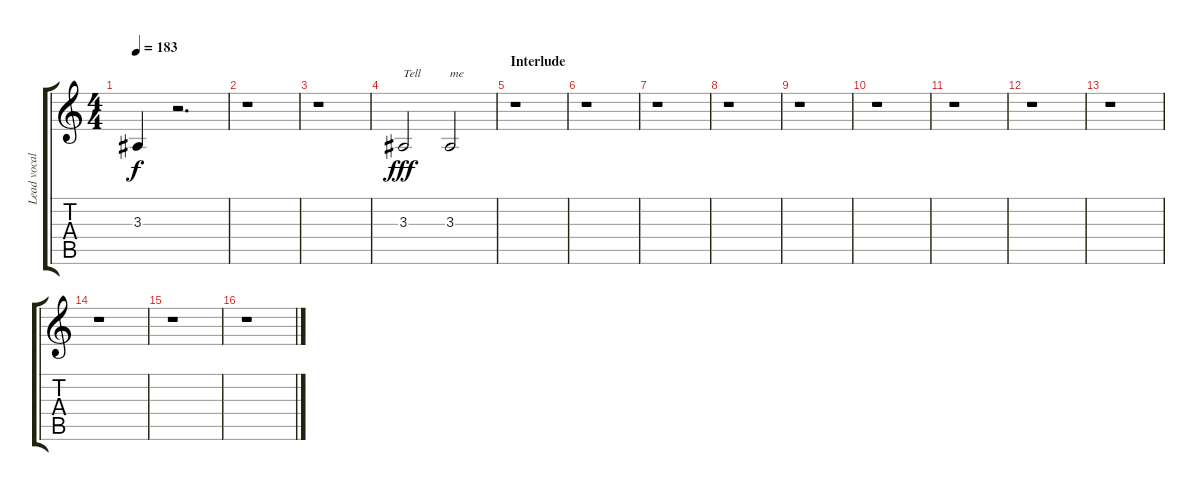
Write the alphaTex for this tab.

\track ("Lead vocals (Moby)" "Lead vocal") {instrument fx5brightness}
\staff {score tabs}
\tuning (E4 B3 G3 D3 A2 E2) {hide}
\ts (4 4)
\tempo 183
\clef g2
\ks c
3.3{t}.4{dy f} r.2{d} |
r.1 |
r.1 |
3.3.2{txt "Tell" dy fff} 3.3.2{txt "me"} |
\section ("" "Interlude")
r.1 |
r.1 |
r.1 |
r.1 |
r.1 |
r.1 |
r.1 |
r.1 |
r.1 |
r.1 |
r.1 |
r.1
